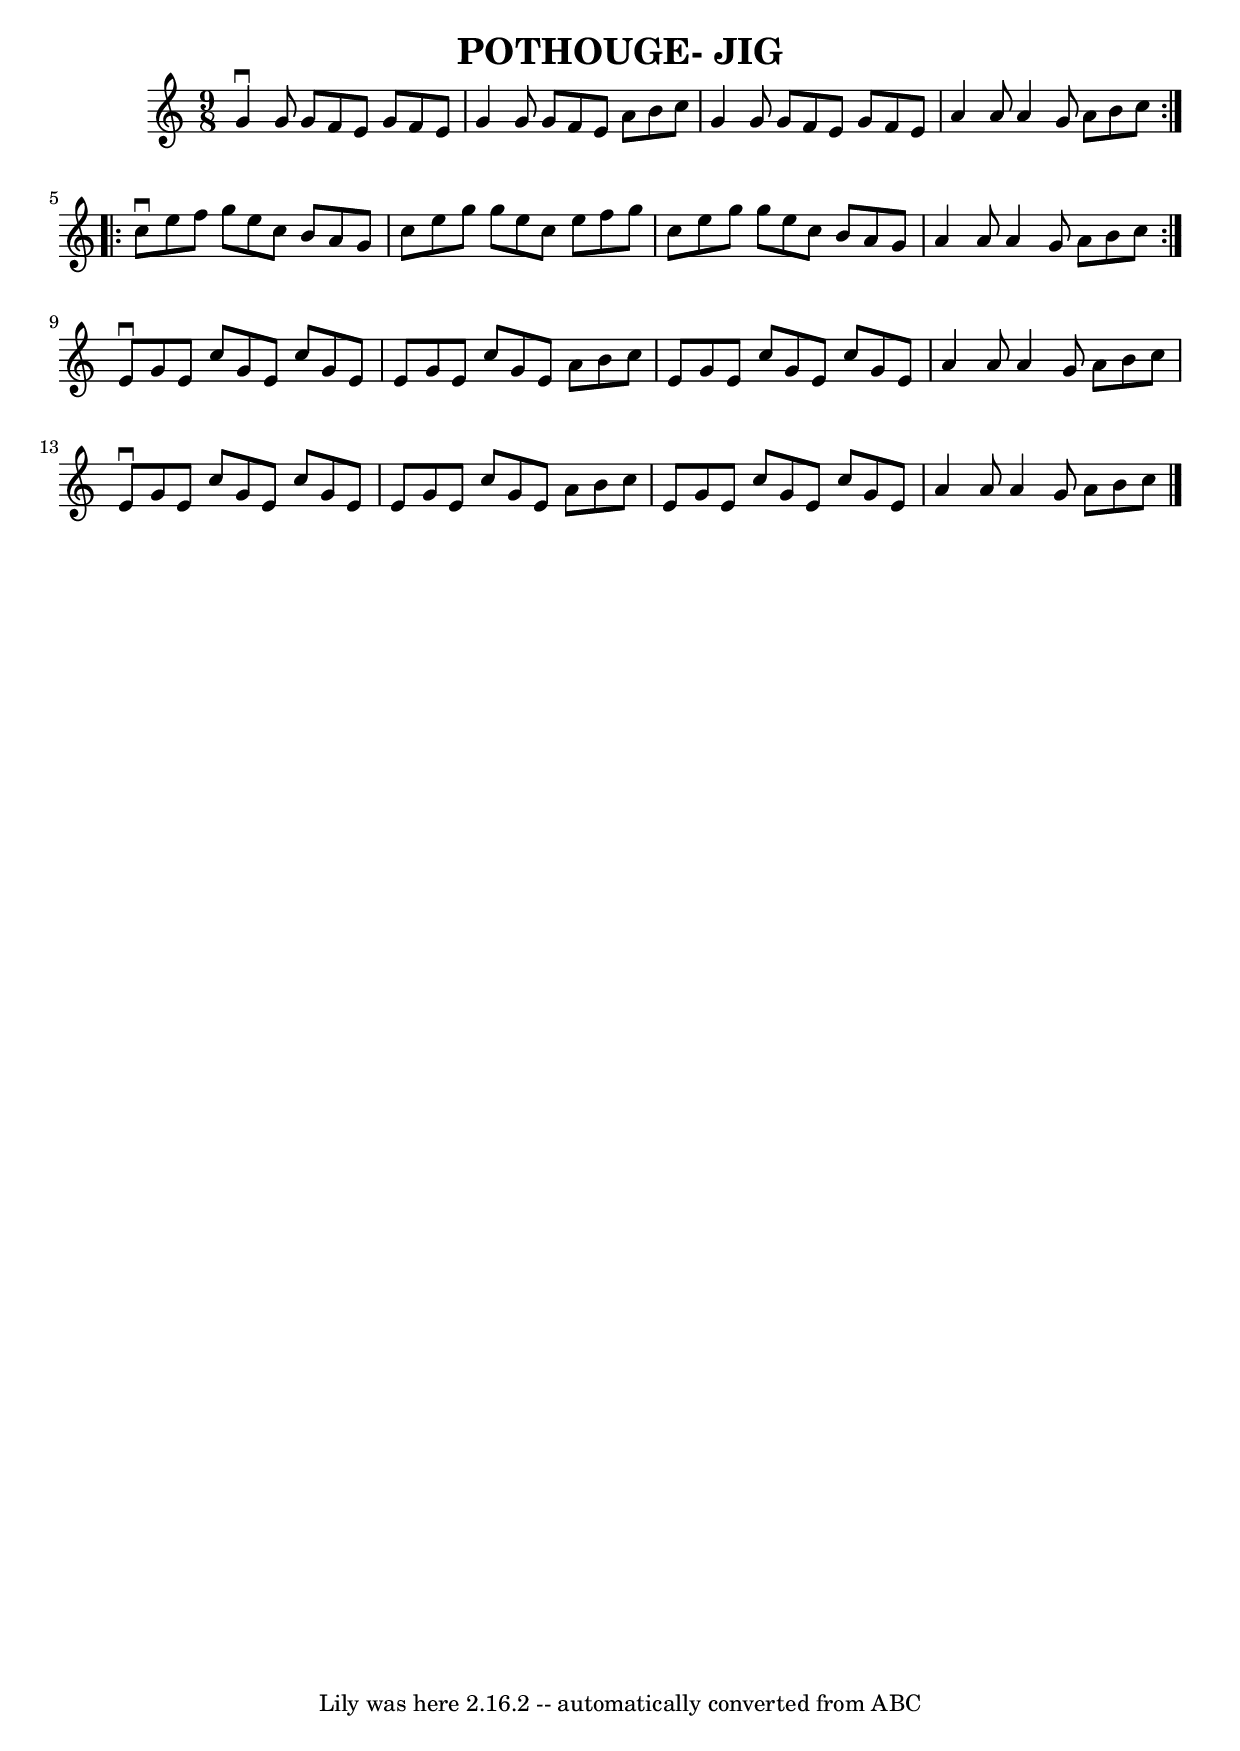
\version "2.16.2"
\include "Mammoth.ily"
\header {
  %% book = "Ryan's Mammoth Collection of Fiddle Tunes"
  crossRefNumber = "1"
  footnotes = ""
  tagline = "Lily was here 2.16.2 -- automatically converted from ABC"
  title = "POTHOUGE- JIG"

}
voicedefault =  {



  \repeat volta 2 {

    \time 9/8 
    \key c \major
    g'4^\downbow g'8 g'8 f'8 e'8 g'8    
    f'8 e'8    |
    g'4 g'8 g'8 f'8 e'8 a'8 b'8 c''8  
    |
    g'4 g'8 g'8 f'8 e'8 g'8 f'8 e'8    |
    
    a'4 a'8 a'4 g'8 a'8 b'8 c''8    
  }     
  \repeat volta 2 {
    
    c''8^\downbow e''8 f''8 g''8 e''8 c''8 b'8 a'8 g'8    
    |
    c''8 e''8 g''8 g''8 e''8 c''8 e''8 f''8 g''8 
    c''8 e''8 g''8 g''8 e''8 c''8 b'8 a'8 g'8    
    |
    a'4 a'8 a'4 g'8 a'8 b'8 c''8    
  } e'8^\downbow g'8 e'8 c''8 g'8 e'8 c''8 g'8 e'8    |
  
  e'8 g'8 e'8 c''8 g'8 e'8 a'8 b'8 c''8    |
  
  e'8 g'8 e'8 c''8 g'8 e'8 c''8 g'8 e'8    |
  a'4 
  a'8 a'4 g'8 a'8 b'8 c''8        |
  e'8^\downbow   
  g'8 e'8 c''8 g'8 e'8 c''8 g'8 e'8    |
  e'8 g'8 
  e'8 c''8 g'8 e'8 a'8 b'8 c''8    |
  e'8 g'8    
  e'8 c''8 g'8 e'8 c''8 g'8 e'8    |
  a'4 a'8 a'4 
  g'8 a'8 b'8 c''8    \bar "|."   

}

\score{
  <<

    \context Staff="default"
    {
      \voicedefault 
      
    }

  >>
  \layout {
    
  }
  \midi {
  }

}
